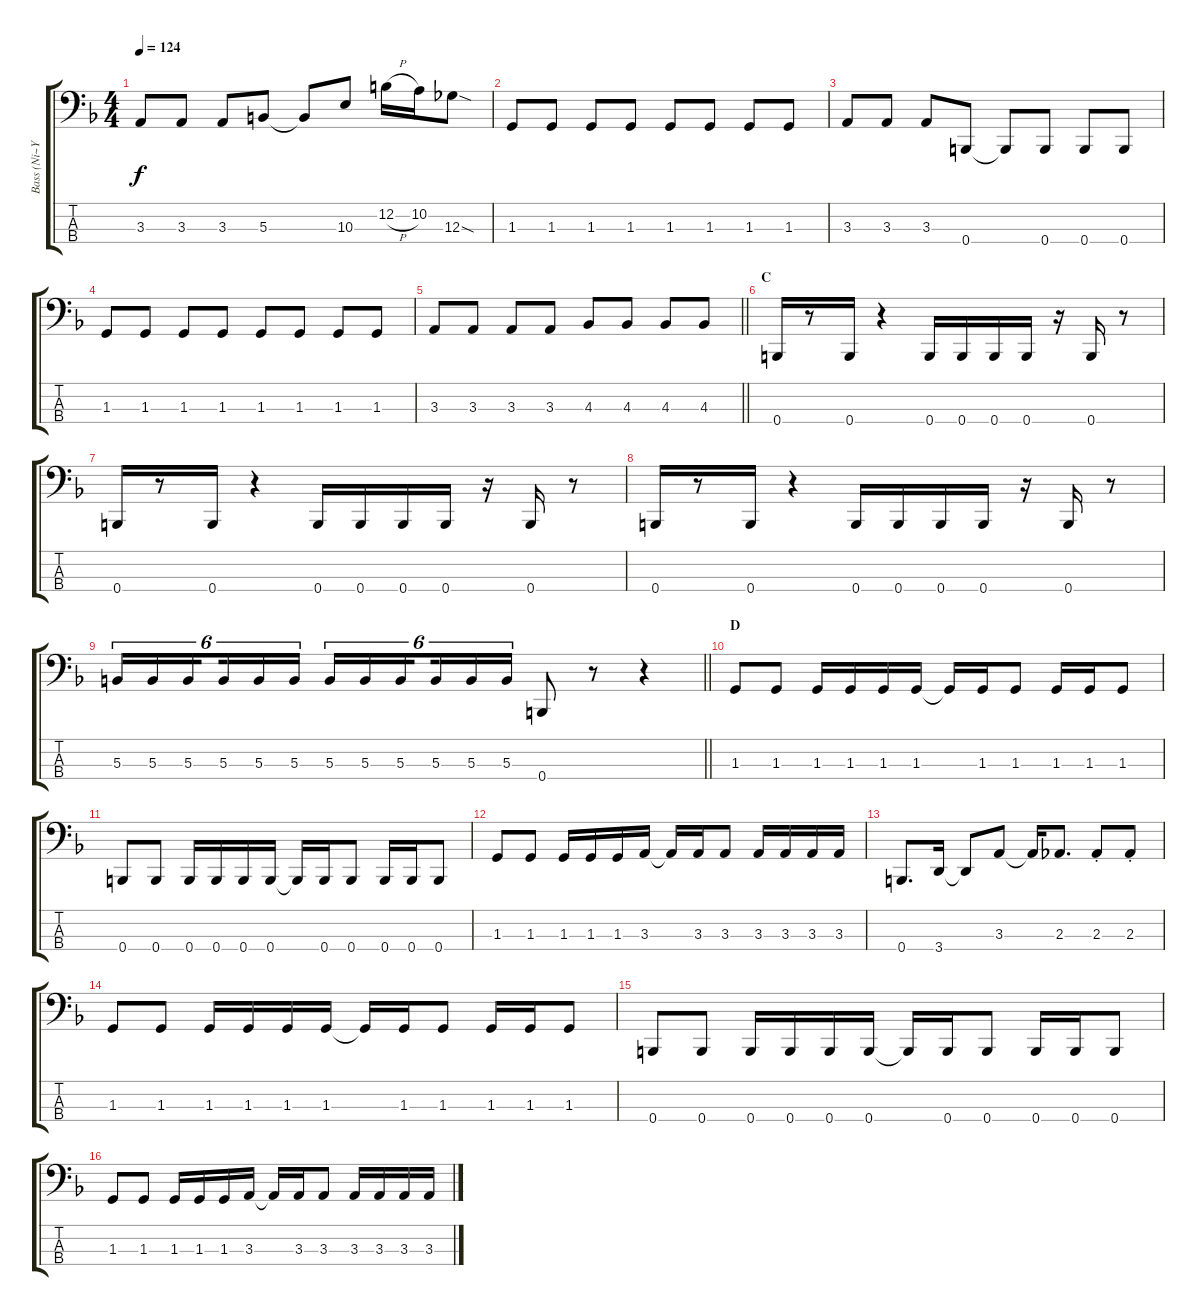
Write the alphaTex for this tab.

\track ("Bass (Ni~Ya)" "Bass (Ni~Y") {instrument electricbasspick}
\staff {score tabs}
\tuning (E2 B1 Gb1 B0) {hide}
\ts (4 4)
\tempo 124
\clef f4
\ks f
3.3.8{dy f} 3.3.8 3.3.8 5.3.8 5.3{t}.8 10.3.8 12.2{h}.16 10.2.16 12.3{sod}.8 |
1.3.8 1.3.8 1.3.8 1.3.8 1.3.8 1.3.8 1.3.8 1.3.8 |
3.3.8 3.3.8 3.3.8 0.4.8 0.4{t}.8 0.4.8 0.4.8 0.4.8 |
1.3.8 1.3.8 1.3.8 1.3.8 1.3.8 1.3.8 1.3.8 1.3.8 |
\barLineRight lightlight
3.3.8 3.3.8 3.3.8 3.3.8 4.3.8 4.3.8 4.3.8 4.3.8 |
\section ("" "C")
0.4.16 r.8 0.4.16 r.4 0.4.16 0.4.16 0.4.16 0.4.16 r.16 0.4.16 r.8 |
0.4.16 r.8 0.4.16 r.4 0.4.16 0.4.16 0.4.16 0.4.16 r.16 0.4.16 r.8 |
0.4.16 r.8 0.4.16 r.4 0.4.16 0.4.16 0.4.16 0.4.16 r.16 0.4.16 r.8 |
\barLineRight lightlight
5.3.16{tu (6 4)} 5.3.16{tu (6 4)} 5.3.16{tu (6 4) beam splitsecondary} 5.3.16{tu (6 4)} 5.3.16{tu (6 4)} 5.3.16{tu (6 4)} 5.3.16{tu (6 4)} 5.3.16{tu (6 4)} 5.3.16{tu (6 4) beam splitsecondary} 5.3.16{tu (6 4)} 5.3.16{tu (6 4)} 5.3.16{tu (6 4)} 0.4.8 r.8 r.4 |
\section ("" "D")
1.3.8 1.3.8 1.3.16 1.3.16 1.3.16 1.3.16 1.3{t}.16 1.3.16 1.3.8 1.3.16 1.3.16 1.3.8 |
0.4.8 0.4.8 0.4.16 0.4.16 0.4.16 0.4.16 0.4{t}.16 0.4.16 0.4.8 0.4.16 0.4.16 0.4.8 |
1.3.8 1.3.8 1.3.16 1.3.16 1.3.16 3.3.16 3.3{t}.16 3.3.16 3.3.8 3.3.16 3.3.16 3.3.16 3.3.16 |
0.4.8{d} 3.4.16 3.4{t}.8 3.3.8 3.3{t}.16 2.3.8{d} 2.3{st}.8 2.3{st}.8 |
1.3.8 1.3.8 1.3.16 1.3.16 1.3.16 1.3.16 1.3{t}.16 1.3.16 1.3.8 1.3.16 1.3.16 1.3.8 |
0.4.8 0.4.8 0.4.16 0.4.16 0.4.16 0.4.16 0.4{t}.16 0.4.16 0.4.8 0.4.16 0.4.16 0.4.8 |
1.3.8 1.3.8 1.3.16 1.3.16 1.3.16 3.3.16 3.3{t}.16 3.3.16 3.3.8 3.3.16 3.3.16 3.3.16 3.3.16
